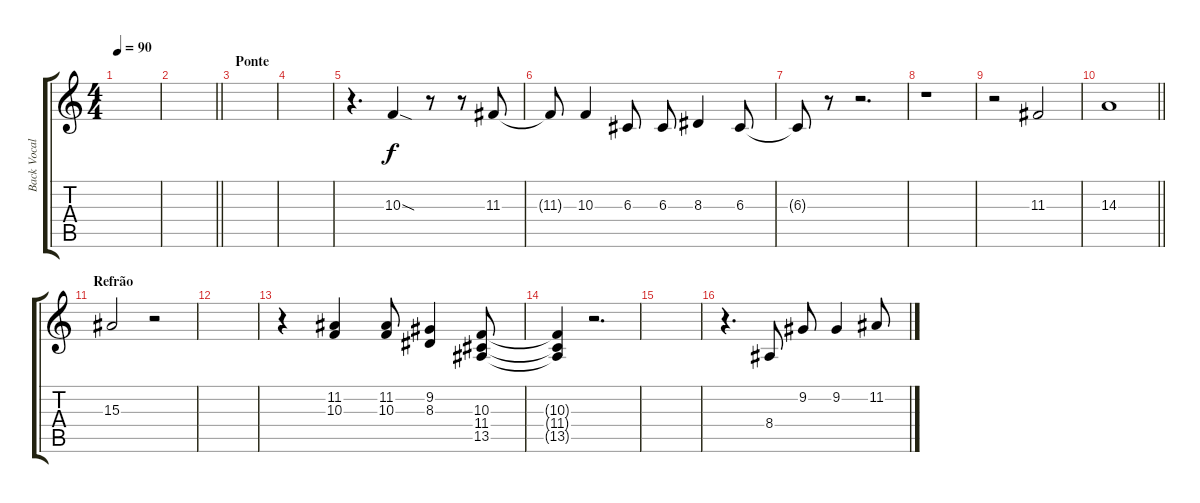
\track ("Back Vocal" "Back Vocal") {instrument choiraahs}
\staff {score tabs}
\tuning (E4 B3 G3 D3 A2 E2) {hide}
\ts (4 4)
\tempo 90
\clef g2
\ks c
|
\barLineRight lightlight
|
\section ("" "Ponte")
|
|
r.4{d} 10.3{sod}.4 r.8 r.8 11.3.8 |
11.3{t}.8 10.3.4 6.3.8 6.3.8 8.3.4 6.3.8 |
6.3{t}.8 r.8 r.2{d} |
r.1 |
r.2 11.3.2 |
\barLineRight lightlight
14.3.1 |
\section ("" "Refrão")
15.3.2 r.2 |
|
r.4 (11.2 10.3).4 (11.2 10.3).8 (9.2 8.3).4 (10.3 11.4 13.5).8 |
(10.3{t} 11.4{t} 13.5{t}).4 r.2{d} |
|
r.4{d} 8.4.8 9.2.8 9.2.4 11.2.8
